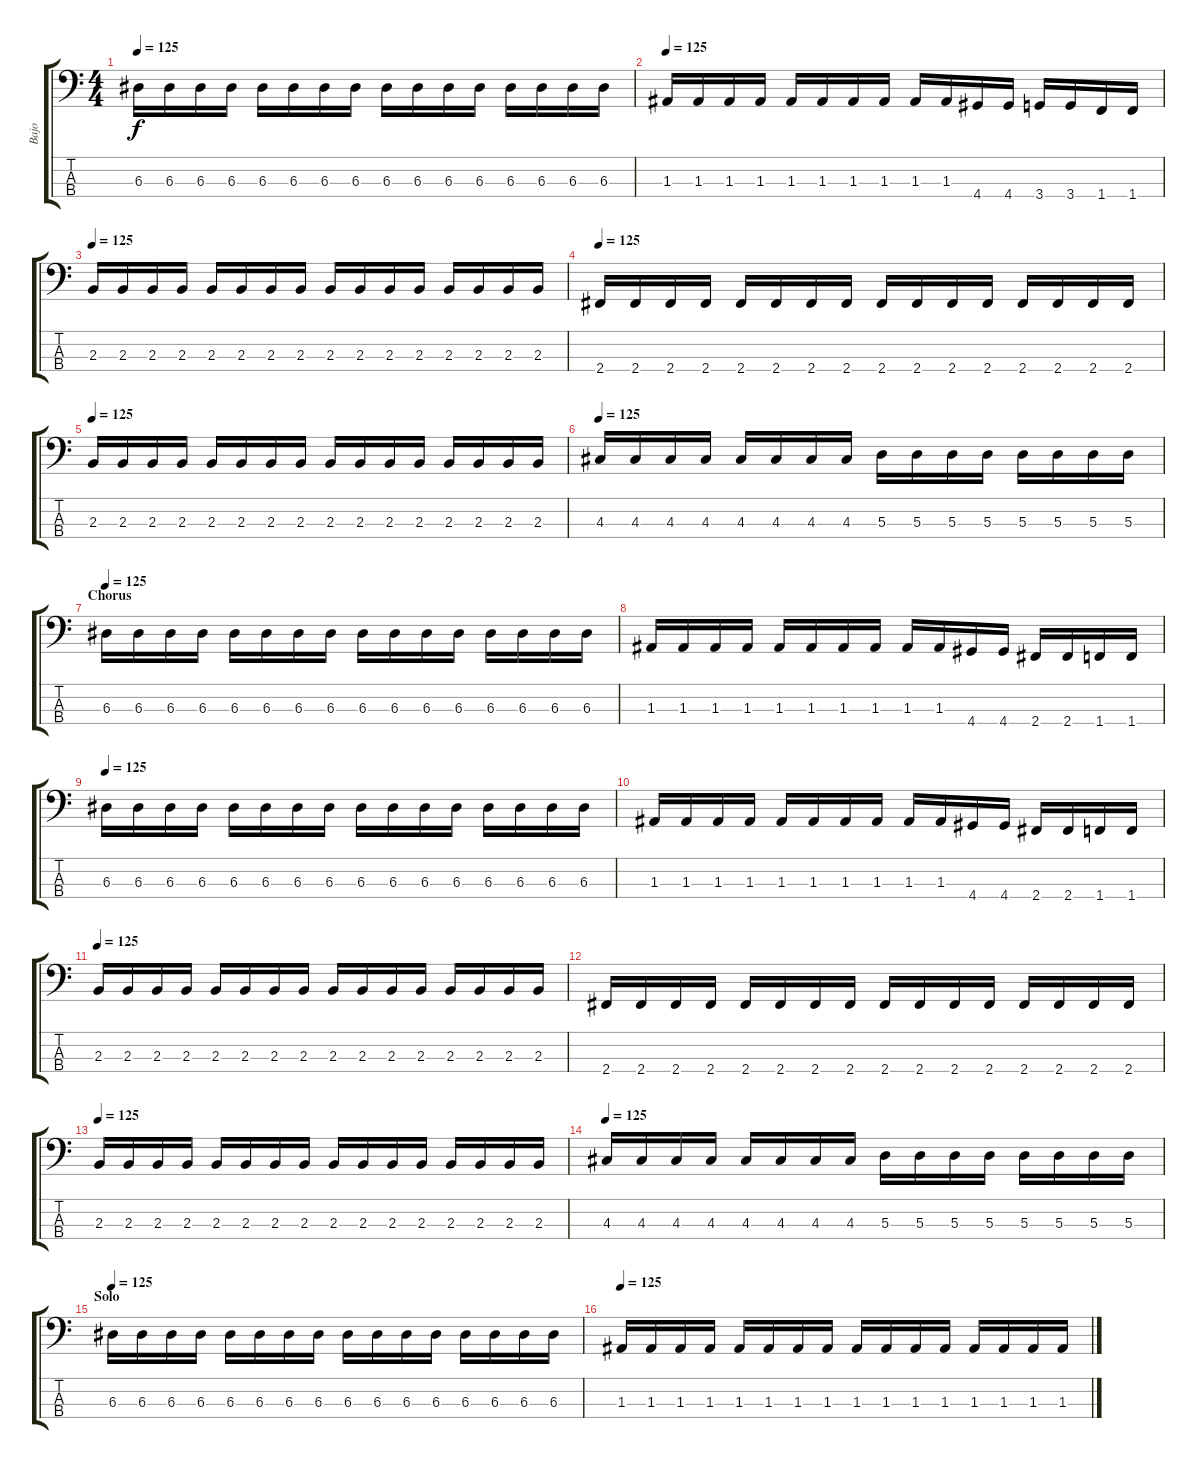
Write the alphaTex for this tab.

\track ("Bajo" "Bajo") {instrument electricbasspick}
\staff {score tabs}
\tuning (G2 D2 A1 E1) {hide}
\ts (4 4)
\tempo 125
\clef f4
\ks c
6.3.16{dy f} 6.3.16 6.3.16 6.3.16 6.3.16 6.3.16 6.3.16 6.3.16 6.3.16 6.3.16 6.3.16 6.3.16 6.3.16 6.3.16 6.3.16 6.3.16 |
\tempo 125
1.3.16 1.3.16 1.3.16 1.3.16 1.3.16 1.3.16 1.3.16 1.3.16 1.3.16 1.3.16 4.4.16 4.4.16 3.4.16 3.4.16 1.4.16 1.4.16 |
\tempo 125
2.3.16 2.3.16 2.3.16 2.3.16 2.3.16 2.3.16 2.3.16 2.3.16 2.3.16 2.3.16 2.3.16 2.3.16 2.3.16 2.3.16 2.3.16 2.3.16 |
\tempo 125
2.4.16 2.4.16 2.4.16 2.4.16 2.4.16 2.4.16 2.4.16 2.4.16 2.4.16 2.4.16 2.4.16 2.4.16 2.4.16 2.4.16 2.4.16 2.4.16 |
\tempo 125
2.3.16 2.3.16 2.3.16 2.3.16 2.3.16 2.3.16 2.3.16 2.3.16 2.3.16 2.3.16 2.3.16 2.3.16 2.3.16 2.3.16 2.3.16 2.3.16 |
\tempo 125
4.3.16 4.3.16 4.3.16 4.3.16 4.3.16 4.3.16 4.3.16 4.3.16 5.3.16 5.3.16 5.3.16 5.3.16 5.3.16 5.3.16 5.3.16 5.3.16 |
\section ("" "Chorus")
\tempo 125
6.3.16 6.3.16 6.3.16 6.3.16 6.3.16 6.3.16 6.3.16 6.3.16 6.3.16 6.3.16 6.3.16 6.3.16 6.3.16 6.3.16 6.3.16 6.3.16 |
1.3.16 1.3.16 1.3.16 1.3.16 1.3.16 1.3.16 1.3.16 1.3.16 1.3.16 1.3.16 4.4.16 4.4.16 2.4.16 2.4.16 1.4.16 1.4.16 |
\tempo 125
6.3.16 6.3.16 6.3.16 6.3.16 6.3.16 6.3.16 6.3.16 6.3.16 6.3.16 6.3.16 6.3.16 6.3.16 6.3.16 6.3.16 6.3.16 6.3.16 |
1.3.16 1.3.16 1.3.16 1.3.16 1.3.16 1.3.16 1.3.16 1.3.16 1.3.16 1.3.16 4.4.16 4.4.16 2.4.16 2.4.16 1.4.16 1.4.16 |
\tempo 125
2.3.16 2.3.16 2.3.16 2.3.16 2.3.16 2.3.16 2.3.16 2.3.16 2.3.16 2.3.16 2.3.16 2.3.16 2.3.16 2.3.16 2.3.16 2.3.16 |
2.4.16 2.4.16 2.4.16 2.4.16 2.4.16 2.4.16 2.4.16 2.4.16 2.4.16 2.4.16 2.4.16 2.4.16 2.4.16 2.4.16 2.4.16 2.4.16 |
\tempo 125
2.3.16 2.3.16 2.3.16 2.3.16 2.3.16 2.3.16 2.3.16 2.3.16 2.3.16 2.3.16 2.3.16 2.3.16 2.3.16 2.3.16 2.3.16 2.3.16 |
\tempo 125
4.3.16 4.3.16 4.3.16 4.3.16 4.3.16 4.3.16 4.3.16 4.3.16 5.3.16 5.3.16 5.3.16 5.3.16 5.3.16 5.3.16 5.3.16 5.3.16 |
\section ("" "Solo")
\tempo 125
6.3.16 6.3.16 6.3.16 6.3.16 6.3.16 6.3.16 6.3.16 6.3.16 6.3.16 6.3.16 6.3.16 6.3.16 6.3.16 6.3.16 6.3.16 6.3.16 |
\tempo 125
1.3.16 1.3.16 1.3.16 1.3.16 1.3.16 1.3.16 1.3.16 1.3.16 1.3.16 1.3.16 1.3.16 1.3.16 1.3.16 1.3.16 1.3.16 1.3.16
